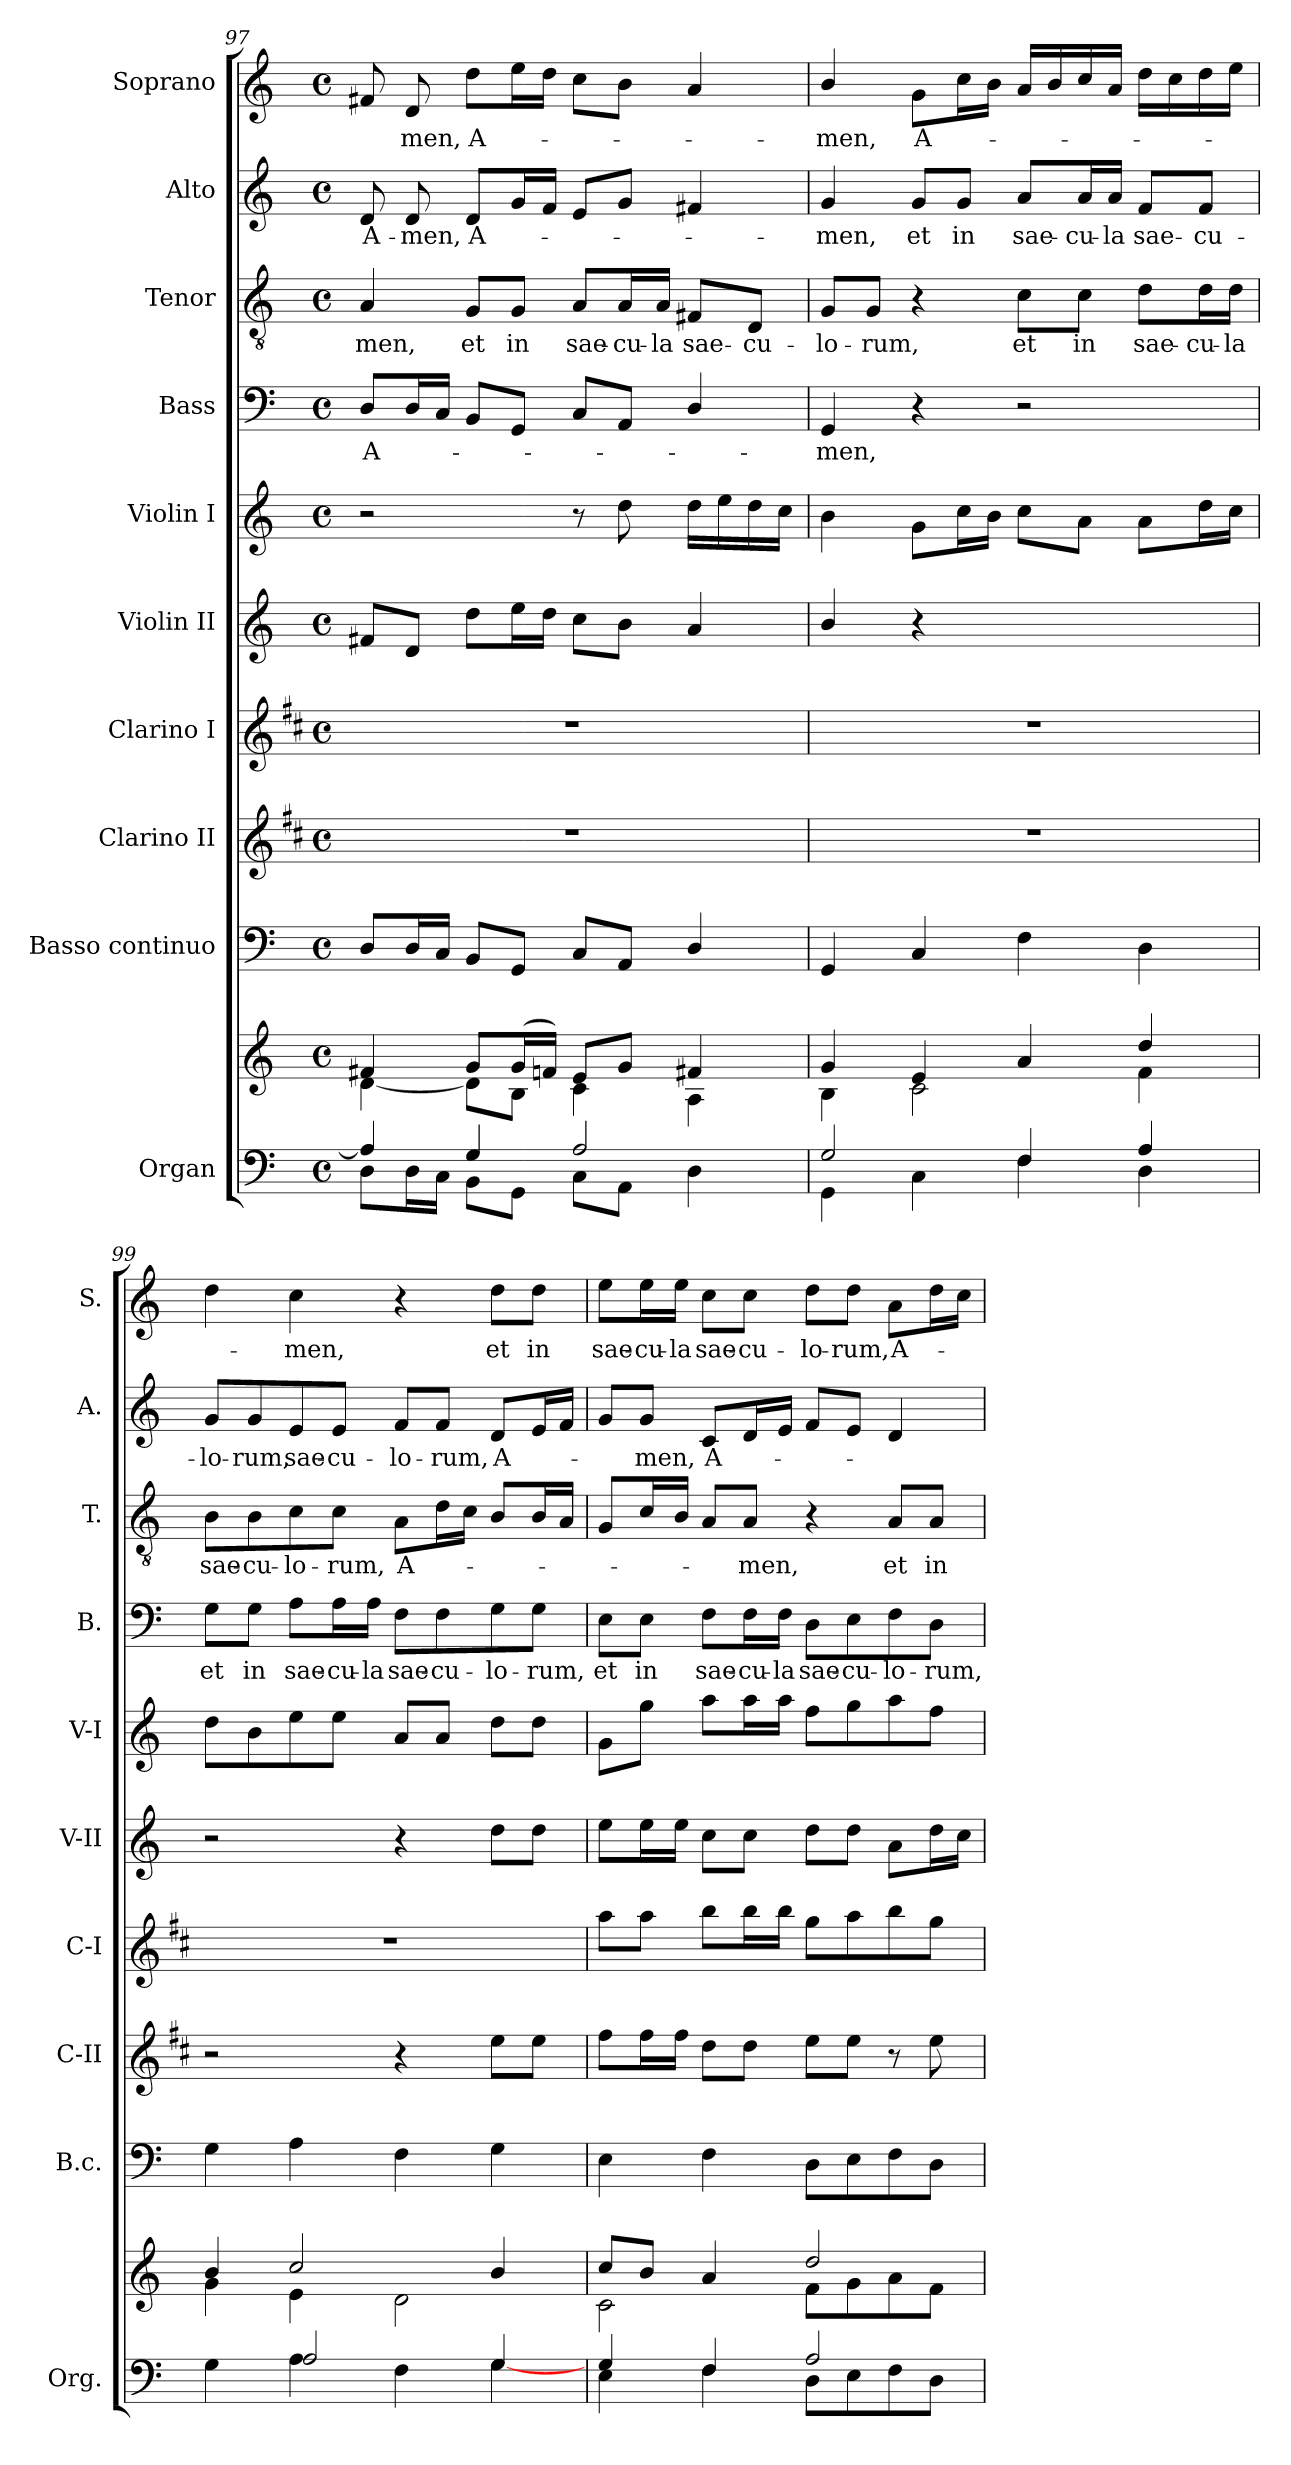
**kern	**kern	**kern	**kern	**kern	**kern	**kern	**kern	**text	**kern	**text	**kern	**text	**kern	**text
*part10	*part10	*part9	*part8	*part7	*part6	*part5	*part4	*part4	*part3	*part3	*part2	*part2	*part1	*part1
*staff11	*staff10	*staff9	*staff8	*staff7	*staff6	*staff5	*staff4	*staff4	*staff3	*staff3	*staff2	*staff2	*staff1	*staff1
*I"Organ	*	*I"Basso  continuo	*I"Clarino II	*I"Clarino I	*I"Violin II	*I"Violin I	*I"Bass	*	*I"Tenor	*	*I"Alto	*	*I"Soprano	*
*I'Org.	*	*I'B.c.	*I'C-II	*I'C-I	*I'V-II	*I'V-I	*I'B.	*	*I'T.	*	*I'A.	*	*I'S.	*
*clefF4	*clefG2	*clefF4	*clefG2	*clefG2	*clefG2	*clefG2	*clefF4	*	*clefGv2	*	*clefG2	*	*clefG2	*
*	*	*	*ITrd1c2	*ITrd1c2	*	*	*	*	*	*	*	*	*	*
*k[]	*k[]	*k[]	*k[]	*k[]	*k[]	*k[]	*k[]	*	*k[]	*	*k[]	*	*k[]	*
*C:	*C:	*C:	*C:	*C:	*C:	*C:	*C:	*	*C:	*	*C:	*	*C:	*
*M4/4	*M4/4	*M4/4	*M4/4	*M4/4	*M4/4	*M4/4	*M4/4	*	*M4/4	*	*M4/4	*	*M4/4	*
*met(c)	*met(c)	*met(c)	*met(c)	*met(c)	*met(c)	*met(c)	*met(c)	*	*met(c)	*	*met(c)	*	*met(c)	*
=97	=97	=97	=97	=97	=97	=97	=97	=97	=97	=97	=97	=97	=97	=97
*^	*^	*	*	*	*	*	*	*	*	*	*	*	*	*
!	!	!	!	!	!	!	!	!	!	!LO:LY:b	!	!LO:LY:b	!	!LO:LY:b	!	!
4A/]	8D\L	4f#X/	[<4d\	8D/L	1r	1r	8f#X/L	2r	8D/L	A-	4A/	-men,	8d/	A-	8f#X/	.
!	!	!	!	!	!	!	!	!	!	!	!	!	!	!LO:LY:b	!	!LO:LY:b
.	16D\L	.	.	16D/L	.	.	8d/J	.	16D/L	.	.	.	8d/	-men,	8d/	-men,
.	16C\JJ	.	.	16C/JJ	.	.	.	.	16C/JJ	.	.	.	.	.	.	.
!	!	!	!	!	!	!	!	!	!	!	!	!LO:LY:b	!	!LO:LY:b	!	!LO:LY:b
4G/	8BB\L	8g/L	8d\L]	8BB/L	.	.	8dd\L	.	8BB/L	.	8G/L	et	8d/L	A-	8dd\L	A-
!	!	!	!	!	!	!	!	!	!	!	!	!LO:LY:b	!	!	!	!
.	8GG\J	(>16g/L	8B\J	8GG/J	.	.	16ee\L	.	8GG/J	.	8G/J	in	16g/L	.	16ee\L	.
.	.	16fn/JJ)	.	.	.	.	16dd\JJ	.	.	.	.	.	16f/JJ	.	16dd\JJ	.
!	!	!	!	!	!	!	!	!	!	!	!	!LO:LY:b	!	!	!	!
2A/	8C\L	8e/L	4c\	8C/L	.	.	8cc\L	8r	8C/L	.	8A/L	sae-	8e/L	.	8cc\L	.
!	!	!	!	!	!	!	!	!	!	!	!	!LO:LY:b	!	!	!	!
.	8AA\J	8g/J	.	8AA/J	.	.	8b\J	8dd\	8AA/J	.	16A/L	-cu-	8g/J	.	8b\J	.
!	!	!	!	!	!	!	!	!	!	!	!	!LO:LY:b	!	!	!	!
.	.	.	.	.	.	.	.	.	.	.	16A/JJ	-la	.	.	.	.
!	!	!	!	!	!	!	!	!	!	!	!	!LO:LY:b	!	!	!	!
.	4D\	4f#X/	4A\	4D/	.	.	4a/	16dd\LL	4D/	.	8F#X/L	sae-	4f#X/	.	4a/	.
.	.	.	.	.	.	.	.	16ee\	.	.	.	.	.	.	.	.
!	!	!	!	!	!	!	!	!	!	!	!	!LO:LY:b	!	!	!	!
.	.	.	.	.	.	.	.	16dd\	.	.	8D/J	-cu-	.	.	.	.
.	.	.	.	.	.	.	.	16cc\JJ	.	.	.	.	.	.	.	.
=98	=98	=98	=98	=98	=98	=98	=98	=98	=98	=98	=98	=98	=98	=98	=98	=98
!	!	!	!	!	!	!	!	!	!	!LO:LY:b	!	!LO:LY:b	!	!LO:LY:b	!	!LO:LY:b
2G/	4GG\	4g/	4B\	4GG/	1r	1r	4b/	4b\	4GG/	-men,	8G/L	-lo-	4g/	-men,	4b/	-men,
!	!	!	!	!	!	!	!	!	!	!	!	!LO:LY:b	!	!	!	!
.	.	.	.	.	.	.	.	.	.	.	8G/J	-rum,	.	.	.	.
!	!	!	!	!	!	!	!	!	!	!	!	!	!	!LO:LY:b	!	!LO:LY:b
.	4C\	4e/	2c\	4C/	.	.	4r	8g\L	4r	.	4r	.	8g/L	et	8g\L	A-
!	!	!	!	!	!	!	!	!	!	!	!	!	!	!LO:LY:b	!	!
.	.	.	.	.	.	.	.	16cc\L	.	.	.	.	8g/J	in	16cc\L	.
.	.	.	.	.	.	.	.	16b\JJ	.	.	.	.	.	.	16b\JJ	.
!	!	!	!	!	!	!	!	!	!	!	!	!LO:LY:b	!	!LO:LY:b	!	!
4F/	4F\	4a/	.	4F\	.	.	2ryy	8cc\L	2r	.	8c\L	et	8a/L	sae-	16a/LL	.
.	.	.	.	.	.	.	.	.	.	.	.	.	.	.	16b/	.
!	!	!	!	!	!	!	!	!	!	!	!	!LO:LY:b	!	!LO:LY:b	!	!
.	.	.	.	.	.	.	.	8a\J	.	.	8c\J	in	16a/L	-cu-	16cc/	.
!	!	!	!	!	!	!	!	!	!	!	!	!	!	!LO:LY:b	!	!
.	.	.	.	.	.	.	.	.	.	.	.	.	16a/JJ	-la	16a/JJ	.
!	!	!	!	!	!	!	!	!	!	!	!	!LO:LY:b	!	!LO:LY:b	!	!
4A/	4D\	4dd/	4f\	4D\	.	.	.	8a\L	.	.	8d\L	sae-	8f/L	sae-	16dd\LL	.
.	.	.	.	.	.	.	.	.	.	.	.	.	.	.	16cc\	.
!	!	!	!	!	!	!	!	!	!	!	!	!LO:LY:b	!	!LO:LY:b	!	!
.	.	.	.	.	.	.	.	16dd\L	.	.	16d\L	-cu-	8f/J	-cu-	16dd\	.
!	!	!	!	!	!	!	!	!	!	!	!	!LO:LY:b	!	!	!	!
.	.	.	.	.	.	.	.	16cc\JJ	.	.	16d\JJ	-la	.	.	16ee\JJ	.
=99	=99	=99	=99	=99	=99	=99	=99	=99	=99	=99	=99	=99	=99	=99	=99	=99
!	!	!	!	!	!	!	!	!	!	!LO:LY:b	!	!LO:LY:b	!	!LO:LY:b	!	!
4G\	4ryy	4b/	4g\	4G\	2r	1r	2r	8dd\L	8G\L	et	8B\L	sae-	8g/L	-lo-	4dd\	.
!	!	!	!	!	!	!	!	!	!	!LO:LY:b	!	!LO:LY:b	!	!LO:LY:b	!	!
.	.	.	.	.	.	.	.	8b\	8G\J	in	8B\	-cu-	8g/	-rum,	.	.
!	!	!	!	!	!	!	!	!	!	!LO:LY:b	!	!LO:LY:b	!	!LO:LY:b	!	!LO:LY:b
4A\	2A/	2cc/	4e\	4A\	.	.	.	8ee\	8A\L	sae-	8c\	-lo-	8e/	sae-	4cc\	-men,
!	!	!	!	!	!	!	!	!	!	!LO:LY:b	!	!LO:LY:b	!	!LO:LY:b	!	!
.	.	.	.	.	.	.	.	8ee\J	16A\L	-cu-	8c\J	-rum,	8e/J	-cu-	.	.
!	!	!	!	!	!	!	!	!	!	!LO:LY:b	!	!	!	!	!	!
.	.	.	.	.	.	.	.	.	16A\JJ	-la	.	.	.	.	.	.
!	!	!	!	!	!	!	!	!	!	!LO:LY:b	!	!LO:LY:b	!	!LO:LY:b	!	!
4F\	.	.	2d\	4F\	4r	.	4r	8a/L	8F\L	sae-	8A\L	A-	8f/L	-lo-	4r	.
!	!	!	!	!	!	!	!	!	!	!LO:LY:b	!	!	!	!LO:LY:b	!	!
.	.	.	.	.	.	.	.	8a/J	8F\	-cu-	16d\L	.	8f/J	-rum,	.	.
.	.	.	.	.	.	.	.	.	.	.	16c\JJ	.	.	.	.	.
!	!	!	!	!	!	!	!	!	!	!LO:LY:b	!	!	!	!LO:LY:b	!	!LO:LY:b
4G\	[>4G/	4b/	.	4G\	8dd\L	.	8dd\L	8dd\L	8G\	-lo-	8B/L	.	8d/L	A-	8dd\L	et
!	!	!	!	!	!	!	!	!	!	!LO:LY:b	!	!	!	!	!	!LO:LY:b
.	.	.	.	.	8dd\J	.	8dd\J	8dd\J	8G\J	-rum,	16B/L	.	16e/L	.	8dd\J	in
.	.	.	.	.	.	.	.	.	.	.	16A/JJ	.	16f/JJ	.	.	.
!!LO:PB:g=z
=100	=100	=100	=100	=100	=100	=100	=100	=100	=100	=100	=100	=100	=100	=100	=100	=100
!	!	!	!	!	!	!	!	!	!	!LO:LY:b	!	!	!	!	!	!LO:LY:b
4G/	4E\	8cc/L	2c\	4E\	8ee\L	8gg\L	8ee\L	8g\L	8E\L	et	8G/L	.	8g/L	.	8ee\L	sae-
!	!	!	!	!	!	!	!	!	!	!LO:LY:b	!	!	!	!LO:LY:b	!	!LO:LY:b
.	.	8b/J	.	.	16ee\L	8gg\J	16ee\L	8gg\J	8E\J	in	16c/L	.	8g/J	-men,	16ee\L	-cu-
!	!	!	!	!	!	!	!	!	!	!	!	!	!	!	!	!LO:LY:b
.	.	.	.	.	16ee\JJ	.	16ee\JJ	.	.	.	16B/JJ	.	.	.	16ee\JJ	-la
!	!	!	!	!	!	!	!	!	!	!LO:LY:b	!	!	!	!LO:LY:b	!	!LO:LY:b
4F/	4F\	4a/	.	4F\	8cc\L	8aa\L	8cc\L	8aa\L	8F\L	sae-	8A/L	.	8c/L	A-	8cc\L	sae-
!	!	!	!	!	!	!	!	!	!	!LO:LY:b	!	!LO:LY:b	!	!	!	!LO:LY:b
.	.	.	.	.	8cc\J	16aa\L	8cc\J	16aa\L	16F\L	-cu-	8A/J	-men,	16d/L	.	8cc\J	-cu-
!	!	!	!	!	!	!	!	!	!	!LO:LY:b	!	!	!	!	!	!
.	.	.	.	.	.	16aa\JJ	.	16aa\JJ	16F\JJ	-la	.	.	16e/JJ	.	.	.
!	!	!	!	!	!	!	!	!	!	!LO:LY:b	!	!	!	!	!	!LO:LY:b
2A/	8D\L	2dd/	8f\L	8D\L	8dd\L	8ff\L	8dd\L	8ff\L	8D\L	sae-	4r	.	8f/L	.	8dd\L	-lo-
!	!	!	!	!	!	!	!	!	!	!LO:LY:b	!	!	!	!	!	!LO:LY:b
.	8E\	.	8g\	8E\	8dd\J	8gg\	8dd\J	8gg\	8E\	-cu-	.	.	8e/J	.	8dd\J	-rum,
!	!	!	!	!	!	!	!	!	!	!LO:LY:b	!	!LO:LY:b	!	!	!	!LO:LY:b
.	8F\	.	8a\	8F\	8r	8aa\	8a\L	8aa\	8F\	-lo-	8A/L	et	4d/	.	8a\L	A-
!	!	!	!	!	!	!	!	!	!	!LO:LY:b	!	!LO:LY:b	!	!	!	!
.	8D\J	.	8f\J	8D\J	8dd\	8ff\J	16dd\L	8ff\J	8D\J	-rum,	8A/J	in	.	.	16dd\L	.
.	.	.	.	.	.	.	16cc\JJ	.	.	.	.	.	.	.	16cc\JJ	.
*v	*v	*	*	*	*	*	*	*	*	*	*	*	*	*	*	*
*	*v	*v	*	*	*	*	*	*	*	*	*	*	*	*	*
=	=	=	=	=	=	=	=	=	=	=	=	=	=	=
*-	*-	*-	*-	*-	*-	*-	*-	*-	*-	*-	*-	*-	*-	*-
